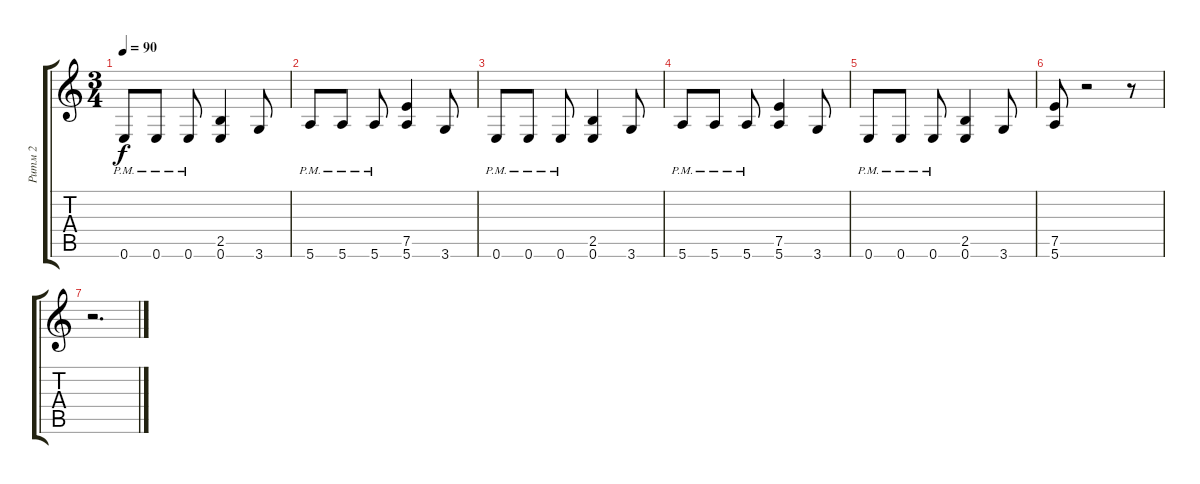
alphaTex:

\track ("Ритм 2" "Ритм 2") {instrument distortionguitar}
\staff {score tabs}
\tuning (E4 B3 G3 D3 A2 E2) {hide}
\ts (3 4)
\tempo 90
\clef g2
\ks c
0.6{pm}.8{dy f} 0.6{pm}.8 0.6{pm}.8 (2.5 0.6).4 3.6.8 |
5.6{pm}.8 5.6{pm}.8 5.6{pm}.8 (7.5 5.6).4 3.6.8 |
0.6{pm}.8 0.6{pm}.8 0.6{pm}.8 (2.5 0.6).4 3.6.8 |
5.6{pm}.8 5.6{pm}.8 5.6{pm}.8 (7.5 5.6).4 3.6.8 |
0.6{pm}.8 0.6{pm}.8 0.6{pm}.8 (2.5 0.6).4 3.6.8 |
(7.5 5.6).8 r.2 r.8 |
r.2{d}
